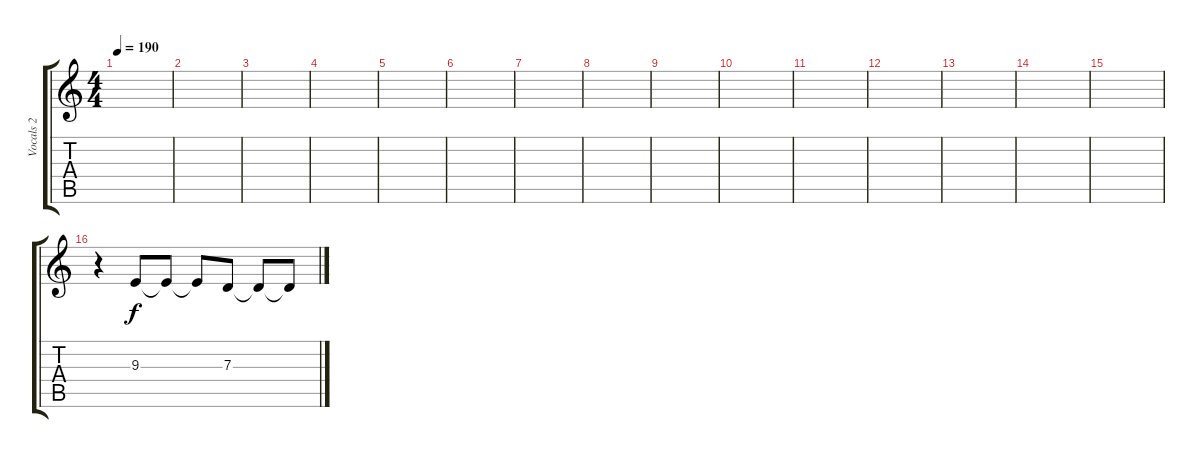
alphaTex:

\track ("Vocals 2" "Vocals 2") {instrument tenorsax}
\staff {score tabs}
\tuning (E4 B3 G3 D3 A2 E2) {hide}
\ts (4 4)
\tempo 190
\clef g2
\ks c
|
|
|
|
|
|
|
|
|
|
|
|
|
|
|
r.4 9.3.8 9.3{t}.8 9.3{t}.8 7.3.8 7.3{t}.8 7.3{t}.8
